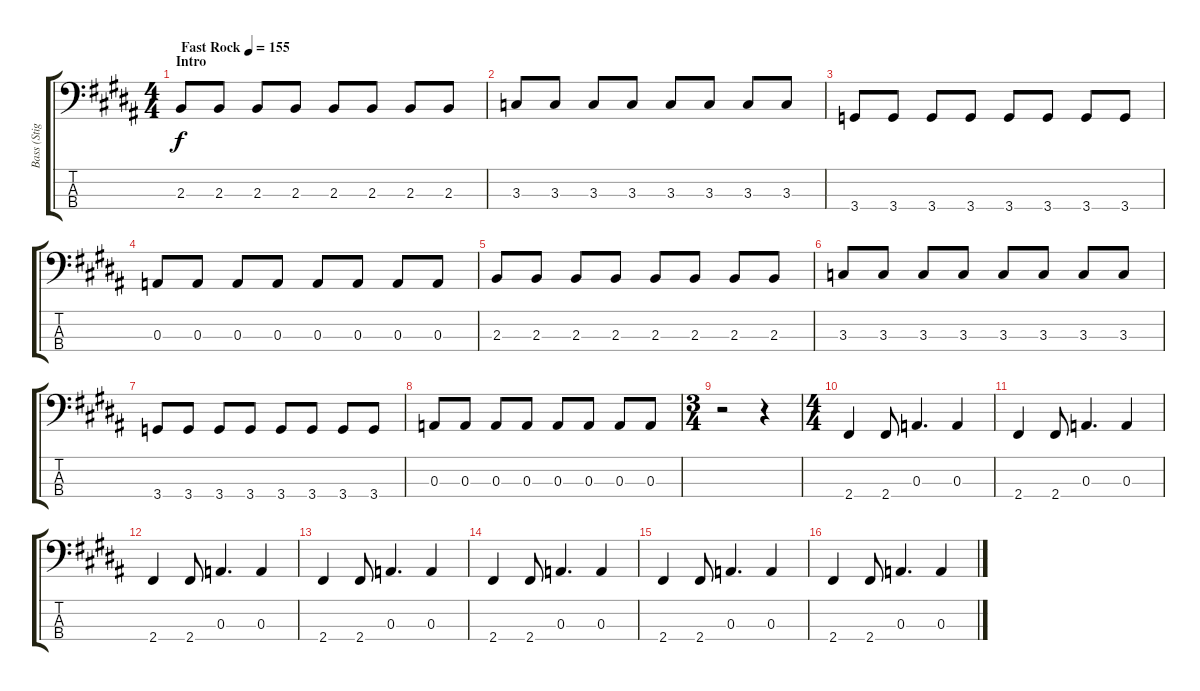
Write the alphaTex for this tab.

\track ("Bass (Stig Pedersen)" "Bass (Stig") {instrument electricbasspick}
\staff {score tabs}
\tuning (G2 D2 A1 E1) {hide}
\ts (4 4)
\section ("" "Intro")
\tempo (155 "Fast Rock")
\clef f4
\ks b
2.3.8{dy f instrument electricbasspick} 2.3.8 2.3.8 2.3.8 2.3.8 2.3.8 2.3.8 2.3.8 |
3.3.8 3.3.8 3.3.8 3.3.8 3.3.8 3.3.8 3.3.8 3.3.8 |
3.4.8 3.4.8 3.4.8 3.4.8 3.4.8 3.4.8 3.4.8 3.4.8 |
0.3.8 0.3.8 0.3.8 0.3.8 0.3.8 0.3.8 0.3.8 0.3.8 |
2.3.8 2.3.8 2.3.8 2.3.8 2.3.8 2.3.8 2.3.8 2.3.8 |
3.3.8 3.3.8 3.3.8 3.3.8 3.3.8 3.3.8 3.3.8 3.3.8 |
3.4.8 3.4.8 3.4.8 3.4.8 3.4.8 3.4.8 3.4.8 3.4.8 |
0.3.8 0.3.8 0.3.8 0.3.8 0.3.8 0.3.8 0.3.8 0.3.8 |
\ts (3 4)
r.2 r.4 |
\ts (4 4)
2.4.4 2.4.8 0.3.4{d} 0.3.4 |
2.4.4 2.4.8 0.3.4{d} 0.3.4 |
2.4.4 2.4.8 0.3.4{d} 0.3.4 |
2.4.4 2.4.8 0.3.4{d} 0.3.4 |
2.4.4 2.4.8 0.3.4{d} 0.3.4 |
2.4.4 2.4.8 0.3.4{d} 0.3.4 |
2.4.4 2.4.8 0.3.4{d} 0.3.4
